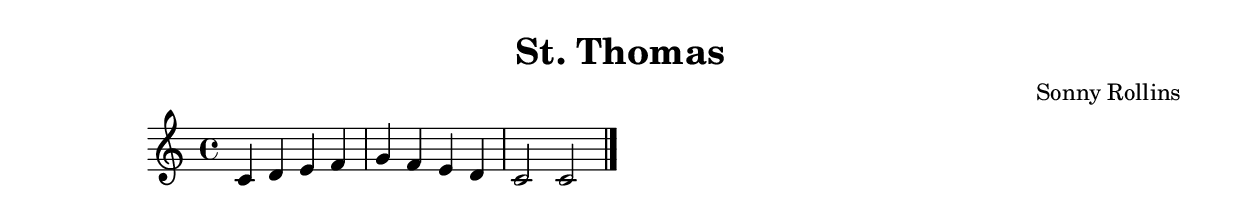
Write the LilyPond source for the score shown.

\version "2.24.4"

\header {
  title = "St. Thomas"
  composer = "Sonny Rollins"
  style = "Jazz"
}

\score {
  \new Staff {
    \clef treble
    \time 4/4
    \key c \major
    
    % Simple chord progression placeholder
    c'4 d' e' f' |
    g' f' e' d' |
    c'2 c'2 |
    \bar "|."
  }
  \layout {}
  \midi {
    \tempo 4 = 120
  }
}